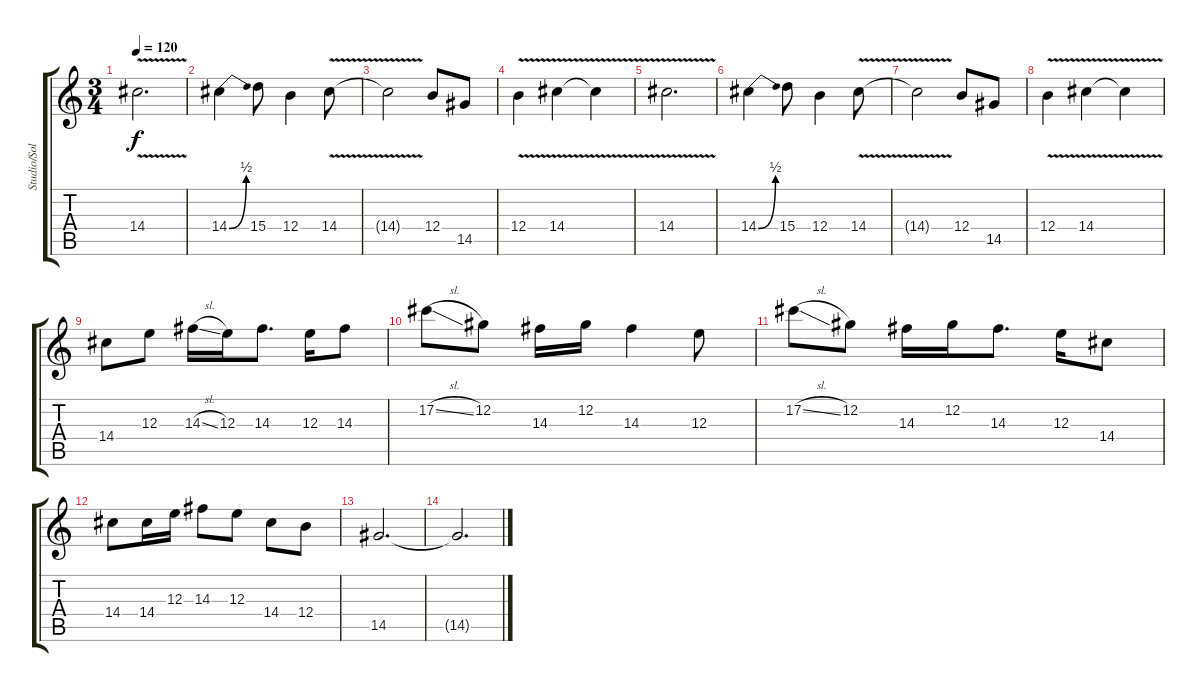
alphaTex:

\track ("Studio/Solo Guitar" "Studio/Sol") {instrument distortionguitar}
\staff {score tabs}
\tuning (Db4 Ab3 E3 B2 Gb2 Db2) {hide}
\ts (3 4)
\tempo 120
\clef g2
\ks c
14.4{v}.2{d dy f} |
14.4{be (bend 0 0 60 2)}.4 15.4.8 12.4.4 14.4{v}.8 |
14.4{t}.2 12.4.8 14.5.8 |
12.4{v}.4 14.4{v}.4 14.4{t}.4 |
14.4{v}.2{d} |
14.4{be (bend 0 0 60 2)}.4 15.4.8 12.4.4 14.4{v}.8 |
14.4{t}.2 12.4.8 14.5.8 |
12.4{v}.4 14.4{v}.4 14.4{t}.4 |
14.4.8 12.3.8 14.3{sl}.16 12.3.16 14.3.8{d} 12.3.16 14.3.8 |
17.2{sl}.8 12.2.8 14.3.16 12.2.16 14.3.4 12.3.8 |
17.2{sl}.8 12.2.8 14.3.16 12.2.16 14.3.8{d} 12.3.16 14.4.8 |
14.4.8 14.4.16 12.3.16 14.3.8 12.3.8 14.4.8 12.4.8 |
14.5.2{d} |
14.5{t}.2{d}
